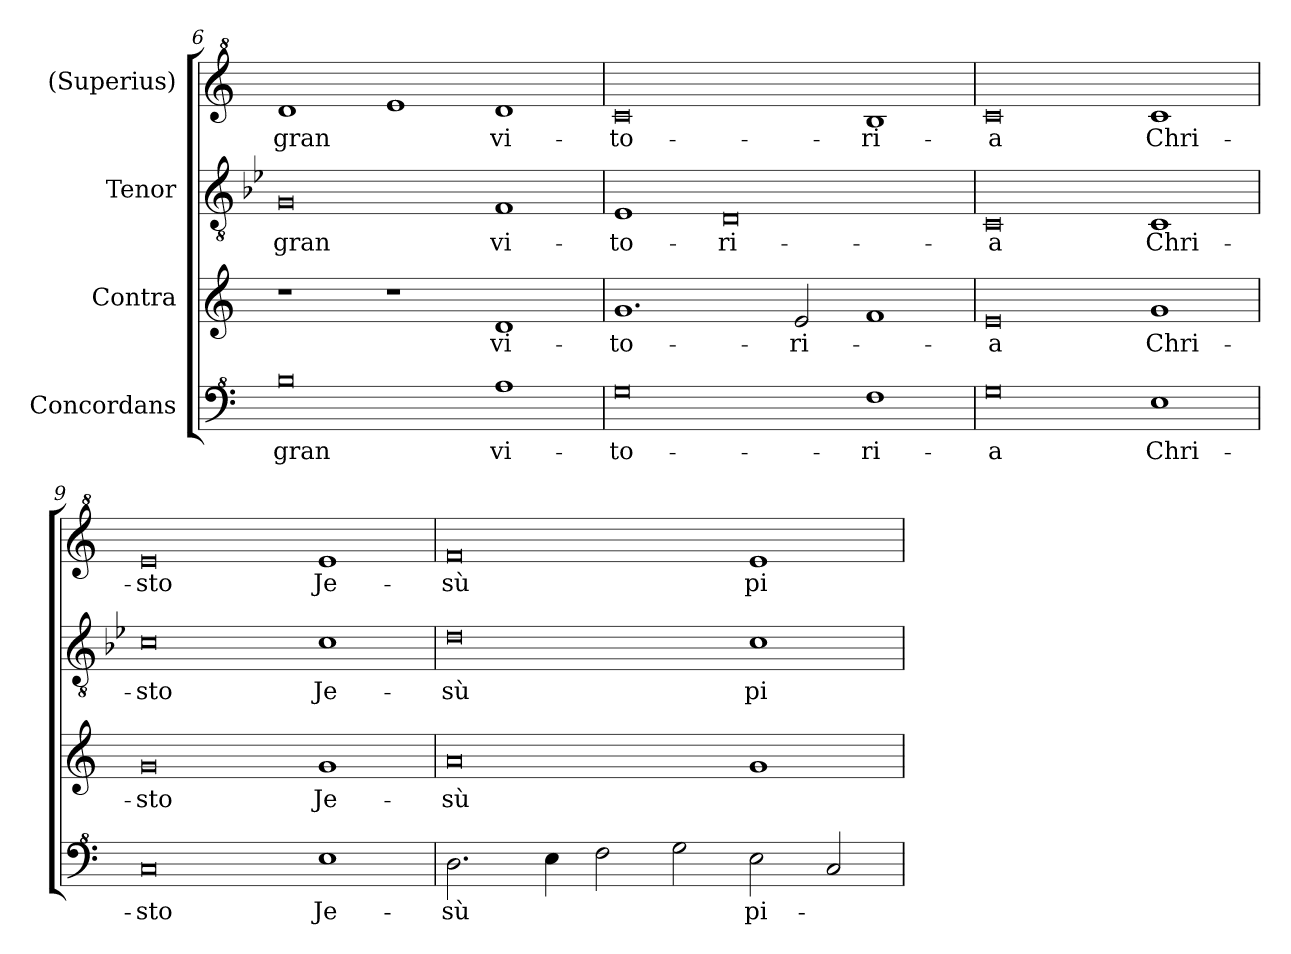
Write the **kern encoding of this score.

**kern	**text	**kern	**text	**kern	**text	**kern	**text
*part4	*part4	*part3	*part3	*part2	*part2	*part1	*part1
*staff4	*staff4	*staff3	*staff3	*staff2	*staff2	*staff1	*staff1
*I"Concordans	*	*I"Contra	*	*I"Tenor	*	*I"(Superius)	*
*clefF^4	*	*clefG2	*	*clefGv2	*	*clefG^2	*
*ITrd1c2	*	*ITrd1c2	*	*	*	*ITrd1c2	*
*k[b-e-]	*	*k[b-e-]	*	*k[b-e-]	*	*k[b-e-]	*
*B-:	*	*B-:	*	*B-:	*	*B-:	*
=6	=6	=6	=6	=6	=6	=6	=6
!	!LO:LY:b	!	!	!	!LO:LY:b	!	!LO:LY:b
0a	gran	1r	.	0G	gran	1cc	gran
.	.	1r	.	.	.	1dd	.
!	!LO:LY:b:rj	!	!LO:LY:b:rj	!	!LO:LY:b:rj	!	!LO:LY:b:rj
1g	vi-	1c	vi-	1F	vi-	1cc	vi-
!!LO:LB:g=z
=7	=7	=7	=7	=7	=7	=7	=7
!	!LO:LY:b:rj	!	!LO:LY:b	!	!LO:LY:b	!	!LO:LY:b:rj
0f	-to-	1.f	-to-	1E-	-to-	0b-	-to-
!	!	!	!	!	!LO:LY:b:rj	!	!
.	.	.	.	0D	-ri-	.	.
!	!	!	!LO:LY:b	!	!	!	!
.	.	2d/	-ri-	.	.	.	.
!	!LO:LY:b:rj	!	!	!	!	!	!LO:LY:b:rj
1e-	-ri-	1e-	.	.	.	1a	-ri-
=8	=8	=8	=8	=8	=8	=8	=8
!	!LO:LY:b:rj	!	!LO:LY:b:rj	!	!LO:LY:b:rj	!	!LO:LY:b:rj
0f	-a	0d	-a	0C	-a	0b-	-a
!	!LO:LY:b	!	!LO:LY:b	!	!LO:LY:b	!	!LO:LY:b
1d	Chri-	1f	Chri-	1C	Chri-	1b-	Chri-
=9	=9	=9	=9	=9	=9	=9	=9
!	!LO:LY:b	!	!LO:LY:b	!	!LO:LY:b	!	!LO:LY:b
0B-	-sto	0f	-sto	0c	-sto	0dd	-sto
!	!LO:LY:b	!	!LO:LY:b	!	!LO:LY:b	!	!LO:LY:b
1d	Je-	1f	Je-	1c	Je-	1dd	Je-
=10	=10	=10	=10	=10	=10	=10	=10
!	!LO:LY:b	!	!LO:LY:b:rj	!	!LO:LY:b:rj	!	!LO:LY:b:rj
2.c\	-sù	0g	-sù	0d	-sù	0ee-	-sù
4d\	.	.	.	.	.	.	.
2e-\	.	.	.	.	.	.	.
2f\	.	.	.	.	.	.	.
!	!LO:LY:b	!	!	!	!LO:LY:b:rj	!	!LO:LY:b:rj
2d\	pi-	1f	.	1c	pi-	1dd	pi-
2B-/	.	.	.	.	.	.	.
=	=	=	=	=	=	=	=
*-	*-	*-	*-	*-	*-	*-	*-
